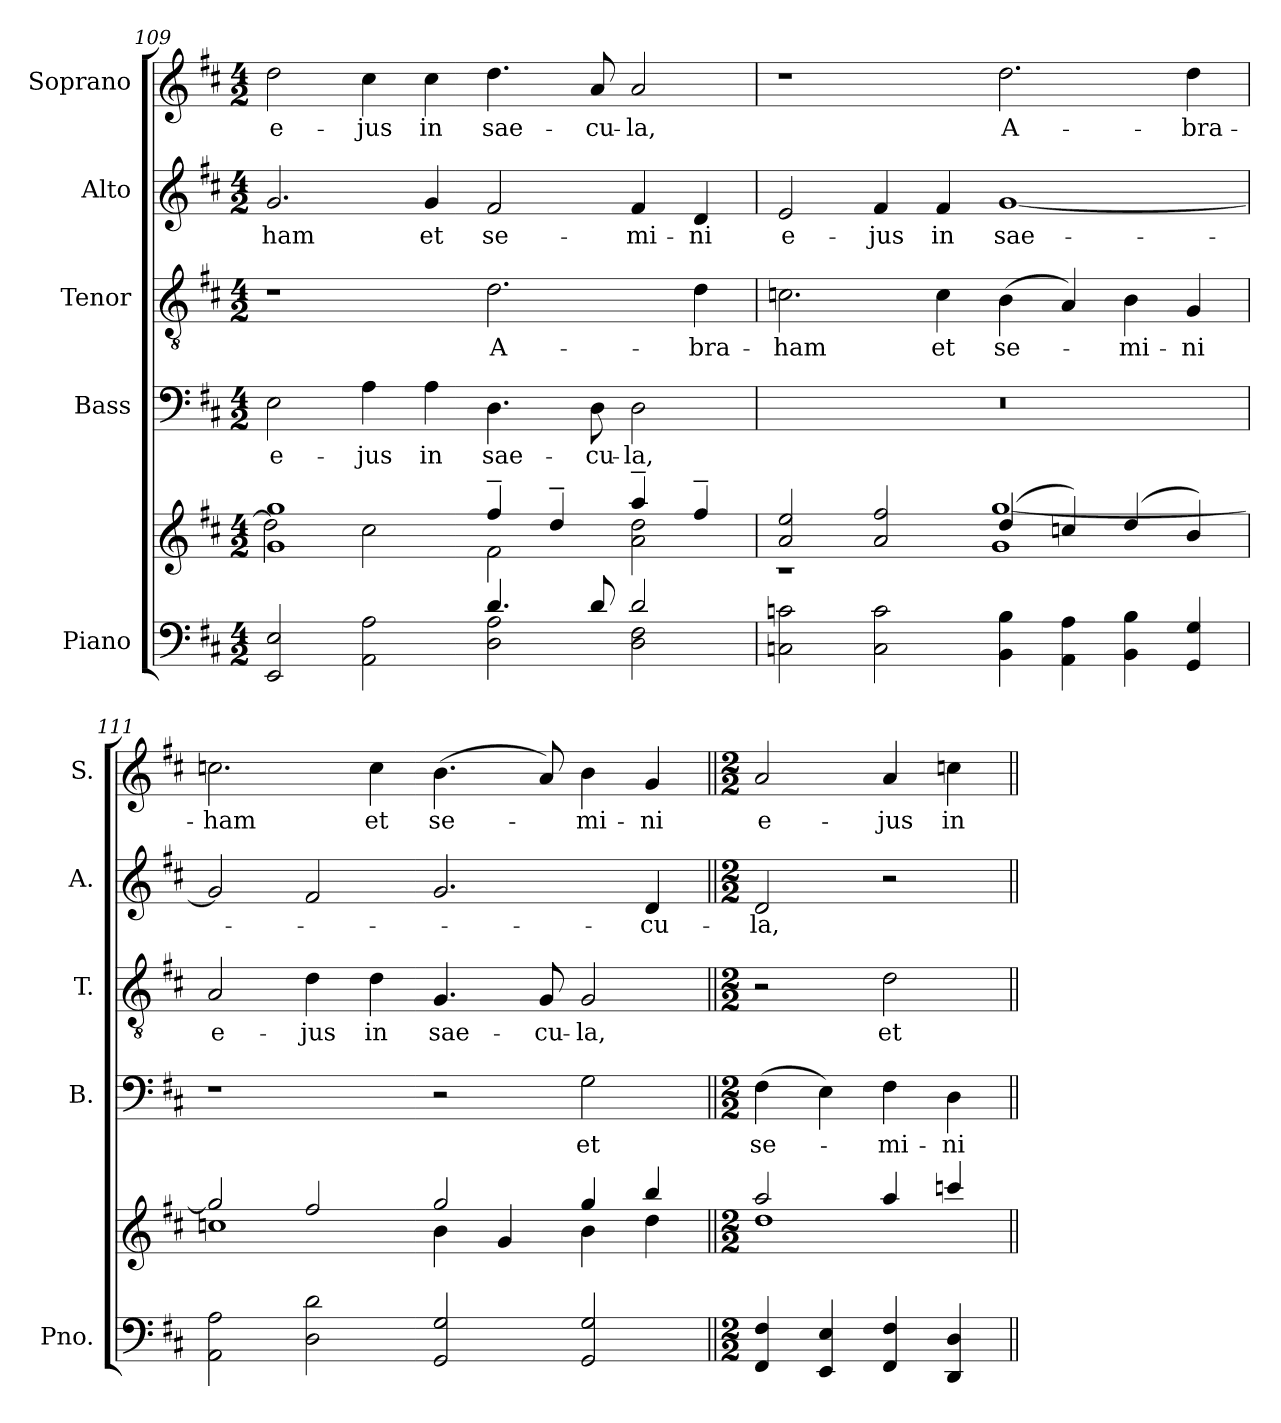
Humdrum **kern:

**kern	**kern	**kern	**text	**kern	**text	**kern	**text	**kern	**text
*part5	*part5	*part4	*part4	*part3	*part3	*part2	*part2	*part1	*part1
*staff6	*staff5	*staff4	*staff4	*staff3	*staff3	*staff2	*staff2	*staff1	*staff1
*I"Piano	*	*I"Bass	*	*I"Tenor	*	*I"Alto	*	*I"Soprano	*
*I'Pno.	*	*I'B.	*	*I'T.	*	*I'A.	*	*I'S.	*
*clefF4	*clefG2	*clefF4	*	*clefGv2	*	*clefG2	*	*clefG2	*
*	*	*	*	*ITrd7c12	*	*	*	*	*
*k[f#c#]	*k[f#c#]	*k[f#c#]	*	*k[f#c#]	*	*k[f#c#]	*	*k[f#c#]	*
*D:	*D:	*D:	*	*D:	*	*D:	*	*D:	*
*M4/2	*M4/2	*M4/2	*	*M4/2	*	*M4/2	*	*M4/2	*
=109	=109	=109	=109	=109	=109	=109	=109	=109	=109
*^	*^	*	*	*	*	*	*	*	*
!	!	!	!	!	!LO:LY:b:color=#000000	!	!	!	!	!	!
!	!	!	!	!	!	!	!	!	!LO:LY:b:color=#000000	!	!
!	!	!	!	!	!	!	!	!	!	!	!LO:LY:b:color=#000000
2EEi/ 2Ei	1ryy	1gi 1ggi	2ddi\]	2Ei\	e-	1r	.	2.gi/	-ham	2ddi\	e-
!	!	!	!	!	!LO:LY:b:color=#000000	!	!	!	!	!	!
!	!	!	!	!	!	!	!	!	!	!	!LO:LY:b:color=#000000
2AAi\ 2Ai	.	.	2cc#i\	4Ai\	-jus	.	.	.	.	4cc#i\	-jus
!	!	!	!	!	!LO:LY:b:color=#000000	!	!	!	!	!	!
!	!	!	!	!	!	!	!	!	!LO:LY:b:color=#000000	!	!
!	!	!	!	!	!	!	!	!	!	!	!LO:LY:b:color=#000000
.	.	.	.	4Ai\	in	.	.	4gi/	et	4cc#i\	in
!	!	!	!	!	!LO:LY:b:color=#000000	!	!	!	!	!	!
!	!	!	!	!	!	!	!LO:LY:b:color=#000000	!	!	!	!
!	!	!	!	!	!	!	!	!	!LO:LY:b:color=#000000	!	!
!	!	!	!	!	!	!	!	!	!	!	!LO:LY:b:color=#000000
4.di/	2Di\ 2Ai	4ff#~i/	2f#i\	4.Di\	sae-	2.Di\	A-	2f#i/	se-	4.ddi\	sae-
.	.	4dd~i/	.	.	.	.	.	.	.	.	.
!	!	!	!	!	!LO:LY:b:color=#000000	!	!	!	!	!	!
!	!	!	!	!	!	!	!	!	!	!	!LO:LY:b:color=#000000
8di/	.	.	.	8Di\	-cu-	.	.	.	.	8ai/	-cu-
!	!	!	!	!	!LO:LY:b:color=#000000	!	!	!	!	!	!
!	!	!	!	!	!	!	!	!	!LO:LY:b:color=#000000	!	!
!	!	!	!	!	!	!	!	!	!	!	!LO:LY:b:color=#000000
2di/	2Di\ 2F#i	4aa~i/	2ai\ 2ddi	2Di\	-la,	.	.	4f#i/	-mi-	2ai/	-la,
!	!	!	!	!	!	!	!LO:LY:b:color=#000000	!	!	!	!
!	!	!	!	!	!	!	!	!	!LO:LY:b:color=#000000	!	!
.	.	4ff#~i/	.	.	.	4Di\	-bra-	4di/	-ni	.	.
*v	*v	*	*	*	*	*	*	*	*	*	*
!!LO:PB:g=z
=110	=110	=110	=110	=110	=110	=110	=110	=110	=110	=110
!	!	!	!LO:N:vis=1	!	!	!	!	!	!	!
!	!	!	!	!	!	!LO:LY:b:color=#000000	!	!	!	!
!	!	!	!	!	!	!	!	!LO:LY:b:color=#000000	!	!
2Cni\ 2cni	2ai/ 2eei	1r	0r	.	2.Cni\	-ham	2ei/	e-	1r	.
!	!	!	!	!	!	!	!	!LO:LY:b:color=#000000	!	!
2Ci\ 2ci	2ai/ 2ff#i	.	.	.	.	.	4f#i/	-jus	.	.
!	!	!	!	!	!	!LO:LY:b:color=#000000	!	!	!	!
!	!	!	!	!	!	!	!	!LO:LY:b:color=#000000	!	!
.	.	.	.	.	4Ci\	et	4f#i/	in	.	.
!	!	!	!	!	!	!LO:LY:b:color=#000000	!	!	!	!
!	!	!	!	!	!	!	!	!LO:LY:b:color=#000000	!	!
!	!	!	!	!	!	!	!	!	!	!LO:LY:b:color=#000000
4BBi\ 4Bi	(4ddi/	1gi [1ggi	.	.	(4BBi\	se-	[1gi	sae-	2.ddi\	A-
4AAi\ 4Ai	4ccni/)	.	.	.	4AAi/)	.	.	.	.	.
!	!	!	!	!	!	!LO:LY:b:color=#000000	!	!	!	!
4BBi\ 4Bi	(4ddi/	.	.	.	4BBi\	-mi-	.	.	.	.
!	!	!	!	!	!	!LO:LY:b:color=#000000	!	!	!	!
!	!	!	!	!	!	!	!	!	!	!LO:LY:b:color=#000000
4GGi/ 4Gi	4bi/)	.	.	.	4GGi/	-ni	.	.	4ddi\	-bra-
=111	=111	=111	=111	=111	=111	=111	=111	=111	=111	=111
!	!	!	!	!	!	!LO:LY:b:color=#000000	!	!	!	!
!	!	!	!	!	!	!	!	!	!	!LO:LY:b:color=#000000
2AAi\ 2Ai	2ggi/]	1ccni	1r	.	2AAi/	e-	2gi/]	.	2.ccni\	-ham
!	!	!	!	!	!	!LO:LY:b:color=#000000	!	!	!	!
2Di\ 2di	2ff#i/	.	.	.	4Di\	-jus	2f#i/	.	.	.
!	!	!	!	!	!	!LO:LY:b:color=#000000	!	!	!	!
!	!	!	!	!	!	!	!	!	!	!LO:LY:b:color=#000000
.	.	.	.	.	4Di\	in	.	.	4cci\	et
!	!	!	!	!	!	!LO:LY:b:color=#000000	!	!	!	!
!	!	!	!	!	!	!	!	!	!	!LO:LY:b:color=#000000
2GGi/ 2Gi	2ggi/	4bi\	2r	.	4.GGi/	sae-	2.gi/	.	(4.bi\	se-
.	.	4gi/	.	.	.	.	.	.	.	.
!	!	!	!	!	!	!LO:LY:b:color=#000000	!	!	!	!
.	.	.	.	.	8GGi/	-cu-	.	.	8ai/)	.
!	!	!	!	!LO:LY:b:color=#000000	!	!	!	!	!	!
!	!	!	!	!	!	!LO:LY:b:color=#000000	!	!	!	!
!	!	!	!	!	!	!	!	!	!	!LO:LY:b:color=#000000
2GGi/ 2Gi	4ggi/	4bi\	2Gi\	et	2GGi/	-la,	.	.	4bi\	-mi-
!	!	!	!	!	!	!	!	!LO:LY:b:color=#000000	!	!
!	!	!	!	!	!	!	!	!	!	!LO:LY:b:color=#000000
.	4bbi/	4ddi\	.	.	.	.	4di/	-cu-	4gi/	-ni
=112||	=112||	=112||	=112||	=112||	=112||	=112||	=112||	=112||	=112||	=112||
*M2/2	*M2/2	*	*M2/2	*	*M2/2	*	*M2/2	*	*M2/2	*
!	!	!	!	!LO:LY:b:color=#000000	!	!	!	!	!	!
!	!	!	!	!	!	!	!	!LO:LY:b:color=#000000	!	!
!	!	!	!	!	!	!	!	!	!	!LO:LY:b:color=#000000
4FF#i/ 4F#i	2aai/	1ddi	(4F#i\	se-	2r	.	2di/	-la,	2ai/	e-
4EEi/ 4Ei	.	.	4Ei\)	.	.	.	.	.	.	.
!	!	!	!	!LO:LY:b:color=#000000	!	!	!	!	!	!
!	!	!	!	!	!	!LO:LY:b:color=#000000	!	!	!	!
!	!	!	!	!	!	!	!	!	!	!LO:LY:b:color=#000000
4FF#i/ 4F#i	4aai/	.	4F#i\	-mi-	2Di\	et	2r	.	4ai/	-jus
!	!	!	!	!LO:LY:b:color=#000000	!	!	!	!	!	!
!	!	!	!	!	!	!	!	!	!	!LO:LY:b:color=#000000
4DDi/ 4Di	4cccni/	.	4Di\	-ni	.	.	.	.	4ccni\	in
*	*v	*v	*	*	*	*	*	*	*	*
=||	=||	=||	=||	=||	=||	=||	=||	=||	=||
*-	*-	*-	*-	*-	*-	*-	*-	*-	*-
